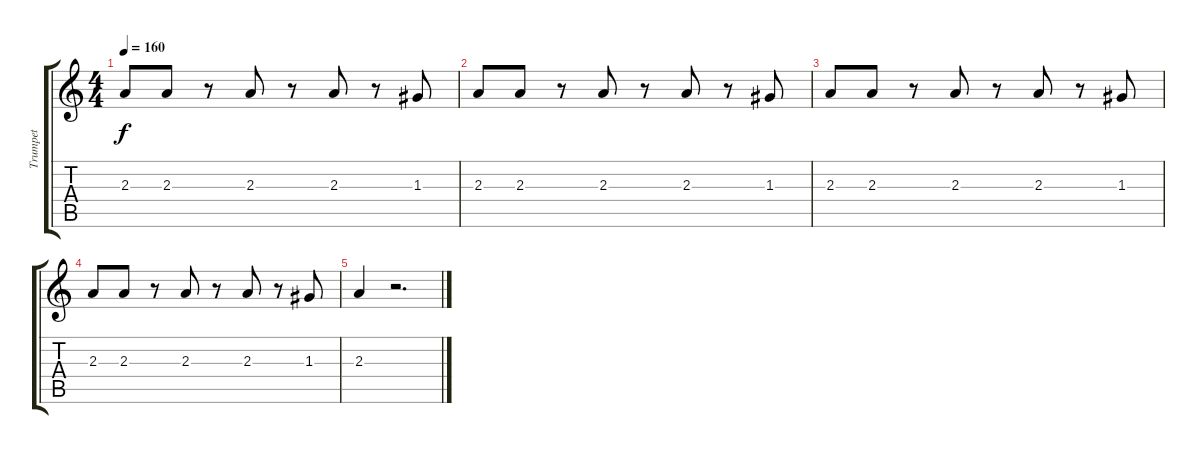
\track ("Trumpet" "Trumpet") {instrument trumpet}
\staff {score tabs}
\tuning (E5 B4 G4 D4 A3 E3) {hide}
\ts (4 4)
\tempo 160
\clef g2
\ks c
2.3.8{dy f} 2.3.8 r.8 2.3.8 r.8 2.3.8 r.8 1.3.8 |
2.3.8 2.3.8 r.8 2.3.8 r.8 2.3.8 r.8 1.3.8 |
2.3.8 2.3.8 r.8 2.3.8 r.8 2.3.8 r.8 1.3.8 |
2.3.8 2.3.8 r.8 2.3.8 r.8 2.3.8 r.8 1.3.8 |
2.3.4 r.2{d}
